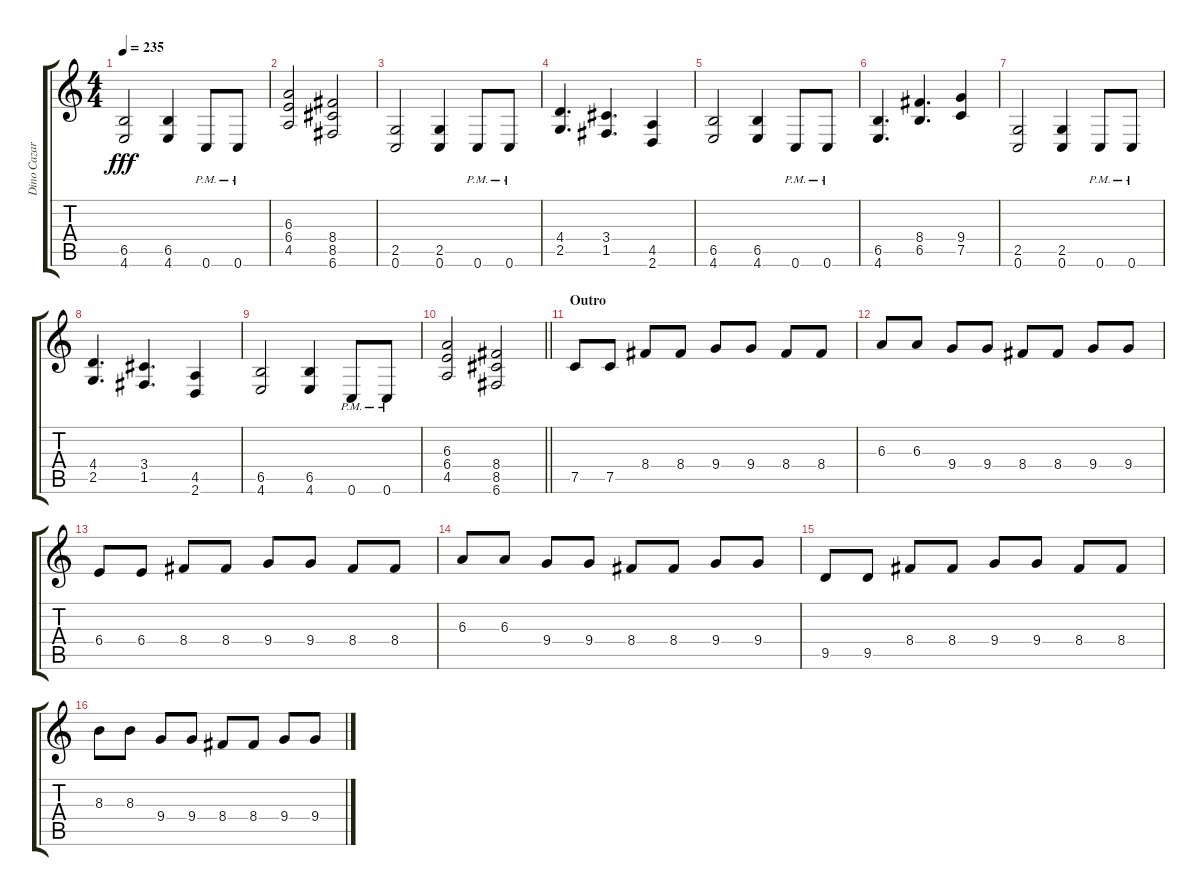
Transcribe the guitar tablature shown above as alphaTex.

\track ("Dino Cazares (Left)" "Dino Cazar") {instrument overdrivenguitar}
\staff {score tabs}
\tuning (C4 G3 Eb3 Bb2 F2 C2) {hide}
\ts (4 4)
\tempo 235
\clef g2
\ks c
(6.5 4.6).2{dy fff} (6.5 4.6).4 0.6{pm}.8 0.6{pm}.8 |
(6.3 6.4 4.5).2 (8.4 8.5 6.6).2 |
(2.5 0.6).2 (2.5 0.6).4 0.6{pm}.8 0.6{pm}.8 |
(4.4 2.5).4{d} (3.4 1.5).4{d} (4.5 2.6).4 |
(6.5 4.6).2 (6.5 4.6).4 0.6{pm}.8 0.6{pm}.8 |
(6.5 4.6).4{d} (8.4 6.5).4{d} (9.4 7.5).4 |
(2.5 0.6).2 (2.5 0.6).4 0.6{pm}.8 0.6{pm}.8 |
(4.4 2.5).4{d} (3.4 1.5).4{d} (4.5 2.6).4 |
(6.5 4.6).2 (6.5 4.6).4 0.6{pm}.8 0.6{pm}.8 |
\barLineRight lightlight
(6.3 6.4 4.5).2 (8.4 8.5 6.6).2 |
\section ("" "Outro")
7.5.8{balance 8} 7.5.8 8.4.8 8.4.8 9.4.8 9.4.8 8.4.8 8.4.8 |
6.3.8 6.3.8 9.4.8 9.4.8 8.4.8 8.4.8 9.4.8 9.4.8 |
6.4.8 6.4.8 8.4.8 8.4.8 9.4.8 9.4.8 8.4.8 8.4.8 |
6.3.8 6.3.8 9.4.8 9.4.8 8.4.8 8.4.8 9.4.8 9.4.8 |
9.5.8 9.5.8 8.4.8 8.4.8 9.4.8 9.4.8 8.4.8 8.4.8 |
8.3.8 8.3.8 9.4.8 9.4.8 8.4.8 8.4.8 9.4.8 9.4.8
